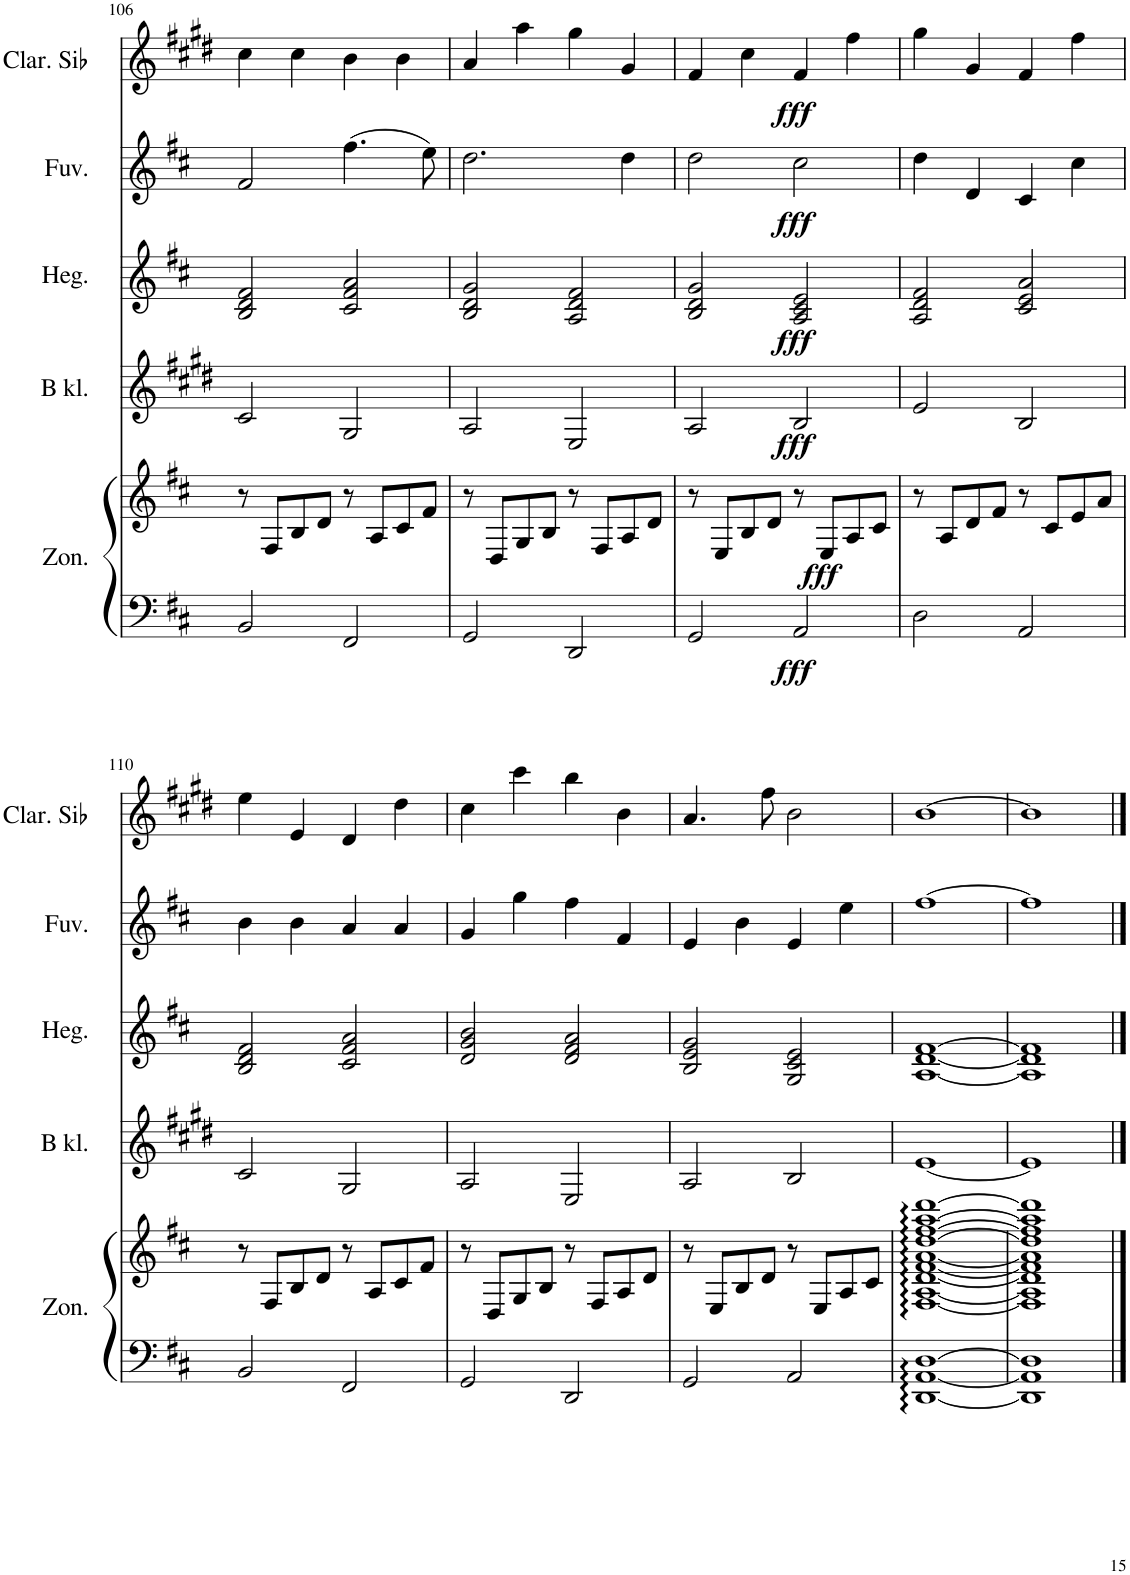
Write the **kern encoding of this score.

**kern	**kern	**dynam	**kern	**dynam	**kern	**dynam	**kern	**dynam	**kern	**dynam
*part5	*part5	*part5	*part4	*part4	*part3	*part3	*part2	*part2	*part1	*part1
*staff6	*staff5	*staff5/6	*staff4	*staff4	*staff3	*staff3	*staff2	*staff2	*staff1	*staff1
*I"Zongora	*	*	*I"B-klarinét	*	*I"Hegedű	*	*I"Fuvola	*	*I"Clarinette en Sib	*
*I'Zon.	*	*	*I'B kl.	*	*I'Heg.	*	*I'Fuv.	*	*I'Clar. Sib	*
!!LO:PB:g=z
*clefF4	*clefG2	*	*clefG2	*	*clefG2	*	*clefG2	*	*clefG2	*
*	*	*	*Trd1c2	*	*	*	*	*	*Trd1c2	*
*k[f#c#]	*k[f#c#]	*	*k[f#c#g#d#]	*	*k[f#c#]	*	*k[f#c#]	*	*k[f#c#g#d#]	*
*M4/4	*M4/4	*	*M4/4	*	*M4/4	*	*M4/4	*	*M4/4	*
=106	=106	=106	=106	=106	=106	=106	=106	=106	=106	=106
2BB/	8r	.	2c#/	.	2B/ 2d/ 2f#/	.	2f#/	.	4cc#\	.
.	8F#/L	.	.	.	.	.	.	.	.	.
.	8B/	.	.	.	.	.	.	.	4cc#\	.
.	8d/J	.	.	.	.	.	.	.	.	.
2FF#/	8r	.	2G#/	.	2c#/ 2f#/ 2a/	.	(4.ff#\	.	4b\	.
.	8A/L	.	.	.	.	.	.	.	.	.
.	8c#/	.	.	.	.	.	.	.	4b\	.
.	8f#/J	.	.	.	.	.	8ee\)	.	.	.
=107	=107	=107	=107	=107	=107	=107	=107	=107	=107	=107
2GG/	8r	.	2A/	.	2B/ 2d/ 2g/	.	2.dd\	.	4a/	.
.	8D/L	.	.	.	.	.	.	.	.	.
.	8G/	.	.	.	.	.	.	.	4aa\	.
.	8B/J	.	.	.	.	.	.	.	.	.
2DD/	8r	.	2E/	.	2A/ 2d/ 2f#/	.	.	.	4gg#\	.
.	8F#/L	.	.	.	.	.	.	.	.	.
.	8A/	.	.	.	.	.	4dd\	.	4g#/	.
.	8d/J	.	.	.	.	.	.	.	.	.
=108	=108	=108	=108	=108	=108	=108	=108	=108	=108	=108
2GG/	8r	.	2A/	.	2B/ 2d/ 2g/	.	2dd\	.	4f#/	.
.	8E/L	.	.	.	.	.	.	.	.	.
.	8B/	.	.	.	.	.	.	.	4cc#\	.
.	8d/J	.	.	.	.	.	.	.	.	.
!	!	!LO:DY:b=2	!	!LO:DY:b	!	!LO:DY:b	!	!LO:DY:b	!	!LO:DY:b
2AA/	8r	fff	2B/	fff	2A/ 2c#/ 2e/	fff	2cc#\	fff	4f#/	fff
!	!	!LO:DY:b	!	!	!	!	!	!	!	!
.	8E/L	fff	.	.	.	.	.	.	.	.
.	8A/	.	.	.	.	.	.	.	4ff#\	.
.	8c#/J	.	.	.	.	.	.	.	.	.
=109	=109	=109	=109	=109	=109	=109	=109	=109	=109	=109
2D\	8r	.	2e/	.	2A/ 2d/ 2f#/	.	4dd\	.	4gg#\	.
.	8A/L	.	.	.	.	.	.	.	.	.
.	8d/	.	.	.	.	.	4d/	.	4g#/	.
.	8f#/J	.	.	.	.	.	.	.	.	.
2AA/	8r	.	2B/	.	2c#/ 2e/ 2a/	.	4c#/	.	4f#/	.
.	8c#/L	.	.	.	.	.	.	.	.	.
.	8e/	.	.	.	.	.	4cc#\	.	4ff#\	.
.	8a/J	.	.	.	.	.	.	.	.	.
!!LO:LB:g=z
=110	=110	=110	=110	=110	=110	=110	=110	=110	=110	=110
2BB/	8r	.	2c#/	.	2B/ 2d/ 2f#/	.	4b\	.	4ee\	.
.	8F#/L	.	.	.	.	.	.	.	.	.
.	8B/	.	.	.	.	.	4b\	.	4e/	.
.	8d/J	.	.	.	.	.	.	.	.	.
2FF#/	8r	.	2G#/	.	2c#/ 2f#/ 2a/	.	4a/	.	4d#/	.
.	8A/L	.	.	.	.	.	.	.	.	.
.	8c#/	.	.	.	.	.	4a/	.	4dd#\	.
.	8f#/J	.	.	.	.	.	.	.	.	.
=111	=111	=111	=111	=111	=111	=111	=111	=111	=111	=111
2GG/	8r	.	2A/	.	2d/ 2g/ 2b/	.	4g/	.	4cc#\	.
.	8D/L	.	.	.	.	.	.	.	.	.
.	8G/	.	.	.	.	.	4gg\	.	4ccc#\	.
.	8B/J	.	.	.	.	.	.	.	.	.
2DD/	8r	.	2E/	.	2d/ 2f#/ 2a/	.	4ff#\	.	4bb\	.
.	8F#/L	.	.	.	.	.	.	.	.	.
.	8A/	.	.	.	.	.	4f#/	.	4b\	.
.	8d/J	.	.	.	.	.	.	.	.	.
=112	=112	=112	=112	=112	=112	=112	=112	=112	=112	=112
2GG/	8r	.	2A/	.	2B/ 2e/ 2g/	.	4e/	.	4.a/	.
.	8E/L	.	.	.	.	.	.	.	.	.
.	8B/	.	.	.	.	.	4b\	.	.	.
.	8d/J	.	.	.	.	.	.	.	8ff#\	.
2AA/	8r	.	2B/	.	2G/ 2c#/ 2e/	.	4e/	.	2b\	.
.	8E/L	.	.	.	.	.	.	.	.	.
.	8A/	.	.	.	.	.	4ee\	.	.	.
.	8c#/J	.	.	.	.	.	.	.	.	.
=113	=113	=113	=113	=113	=113	=113	=113	=113	=113	=113
[1DD: [1AA: [1D:	[1F#: [1A: [1d: [1f#: [1a: [1dd: [1ff#: [1aa: [1ddd:	.	[1e	.	[1A [1d [1f#	.	[1ff#	.	[1b	.
=114	=114	=114	=114	=114	=114	=114	=114	=114	=114	=114
1DD] 1AA] 1D]	1F#] 1A] 1d] 1f#] 1a] 1dd] 1ff#] 1aa] 1ddd]	.	1e]	.	1A] 1d] 1f#]	.	1ff#]	.	1b]	.
==	==	==	==	==	==	==	==	==	==	==
*-	*-	*-	*-	*-	*-	*-	*-	*-	*-	*-
